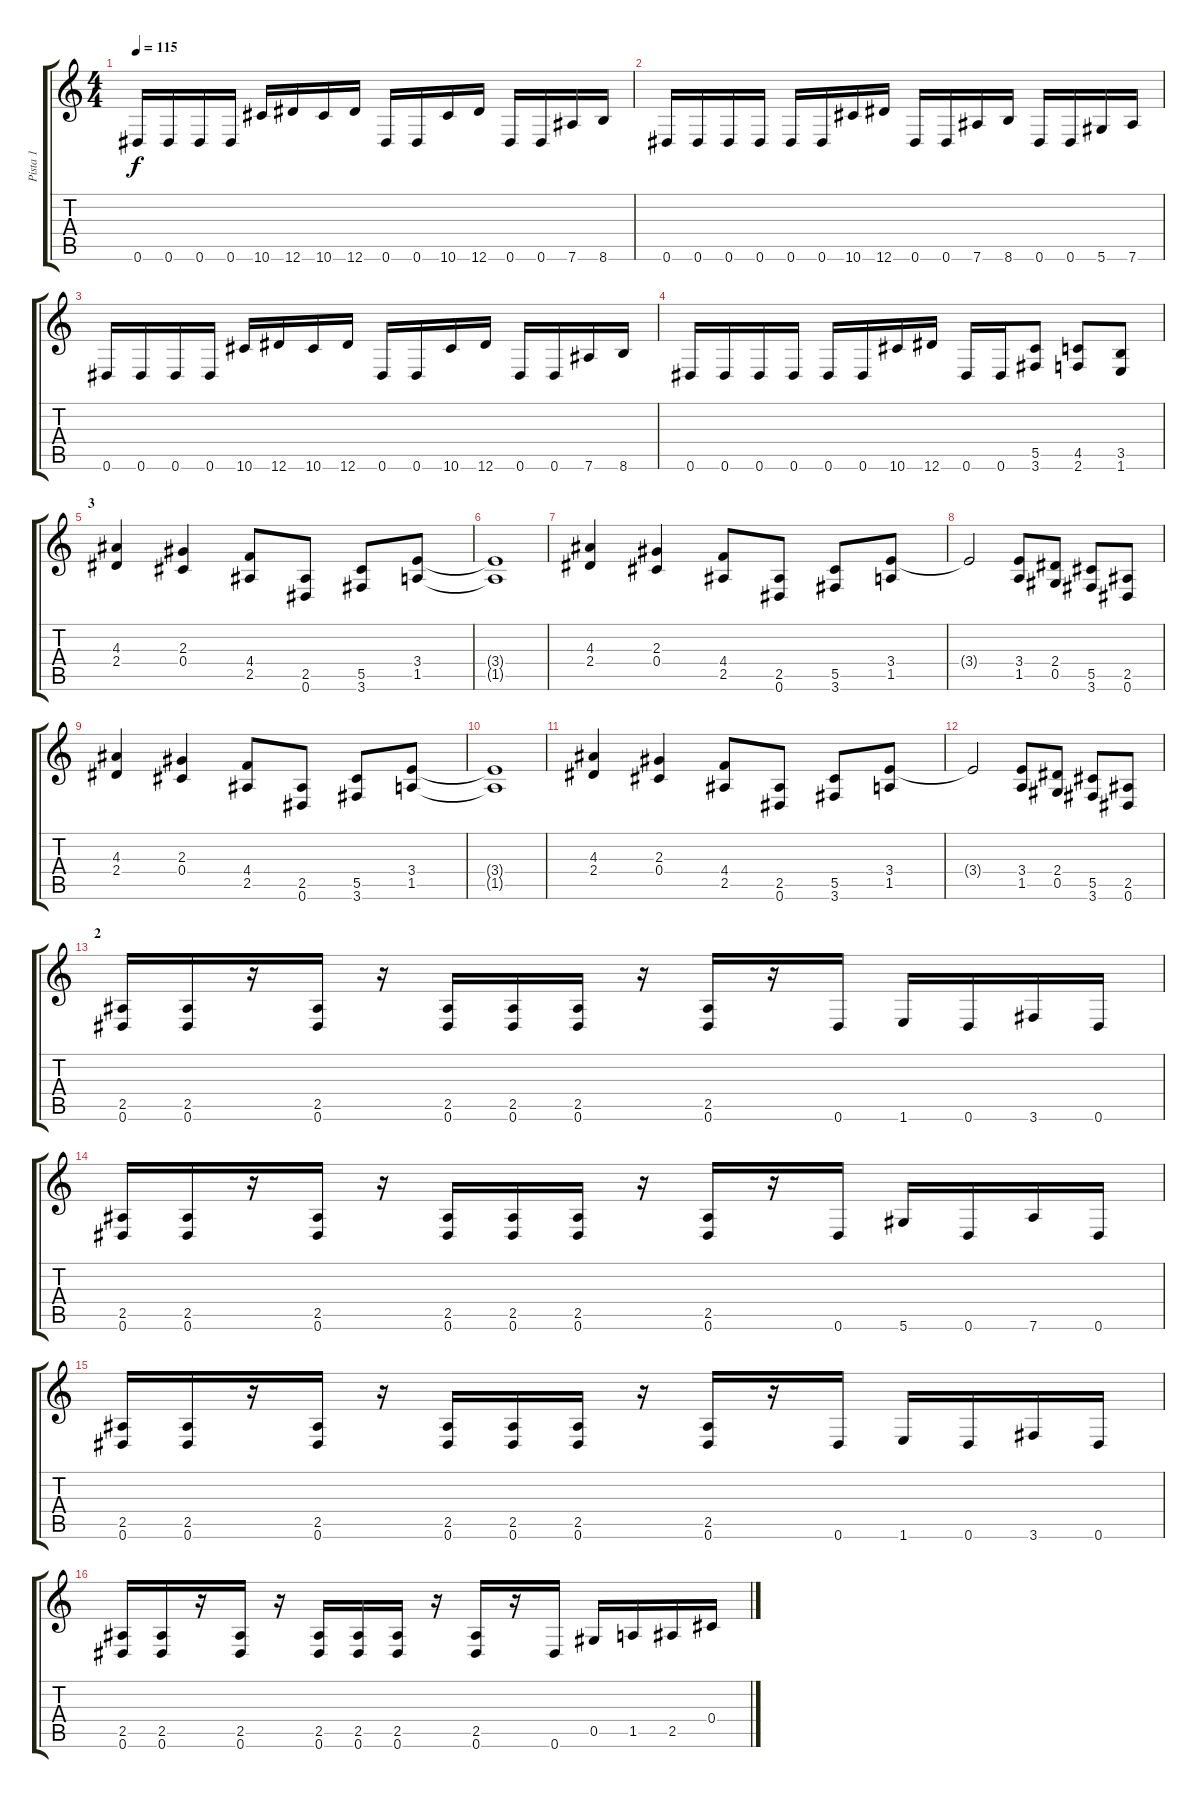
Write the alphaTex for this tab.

\track ("Pista 1" "Pista 1") {instrument overdrivenguitar}
\staff {score tabs}
\tuning (Eb4 Bb3 Gb3 Db3 Ab2 Eb2) {hide}
\ts (4 4)
\tempo 115
\clef g2
\ks c
0.6.16{dy f} 0.6.16 0.6.16 0.6.16 10.6.16 12.6.16 10.6.16 12.6.16 0.6.16 0.6.16 10.6.16 12.6.16 0.6.16 0.6.16 7.6.16 8.6.16 |
0.6.16 0.6.16 0.6.16 0.6.16 0.6.16 0.6.16 10.6.16 12.6.16 0.6.16 0.6.16 7.6.16 8.6.16 0.6.16 0.6.16 5.6.16 7.6.16 |
0.6.16 0.6.16 0.6.16 0.6.16 10.6.16 12.6.16 10.6.16 12.6.16 0.6.16 0.6.16 10.6.16 12.6.16 0.6.16 0.6.16 7.6.16 8.6.16 |
0.6.16 0.6.16 0.6.16 0.6.16 0.6.16 0.6.16 10.6.16 12.6.16 0.6.16 0.6.16 (5.5 3.6).8 (4.5 2.6).8 (3.5 1.6).8 |
\section ("" "3")
(4.3 2.4).4 (2.3 0.4).4 (4.4 2.5).8 (2.5 0.6).8 (5.5 3.6).8 (3.4 1.5).8 |
(3.4{t} 1.5{t}).1 |
(4.3 2.4).4 (2.3 0.4).4 (4.4 2.5).8 (2.5 0.6).8 (5.5 3.6).8 (3.4 1.5).8 |
3.4{t}.2 (3.4 1.5).8 (2.4 0.5).8 (5.5 3.6).8 (2.5 0.6).8 |
(4.3 2.4).4 (2.3 0.4).4 (4.4 2.5).8 (2.5 0.6).8 (5.5 3.6).8 (3.4 1.5).8 |
(3.4{t} 1.5{t}).1 |
(4.3 2.4).4 (2.3 0.4).4 (4.4 2.5).8 (2.5 0.6).8 (5.5 3.6).8 (3.4 1.5).8 |
3.4{t}.2 (3.4 1.5).8 (2.4 0.5).8 (5.5 3.6).8 (2.5 0.6).8 |
\section ("" "2")
(2.5 0.6).16 (2.5 0.6).16 r.16 (2.5 0.6).16 r.16 (2.5 0.6).16 (2.5 0.6).16 (2.5 0.6).16 r.16 (2.5 0.6).16 r.16 0.6.16 1.6.16 0.6.16 3.6.16 0.6.16 |
(2.5 0.6).16 (2.5 0.6).16 r.16 (2.5 0.6).16 r.16 (2.5 0.6).16 (2.5 0.6).16 (2.5 0.6).16 r.16 (2.5 0.6).16 r.16 0.6.16 5.6.16 0.6.16 7.6.16 0.6.16 |
(2.5 0.6).16 (2.5 0.6).16 r.16 (2.5 0.6).16 r.16 (2.5 0.6).16 (2.5 0.6).16 (2.5 0.6).16 r.16 (2.5 0.6).16 r.16 0.6.16 1.6.16 0.6.16 3.6.16 0.6.16 |
(2.5 0.6).16 (2.5 0.6).16 r.16 (2.5 0.6).16 r.16 (2.5 0.6).16 (2.5 0.6).16 (2.5 0.6).16 r.16 (2.5 0.6).16 r.16 0.6.16 0.5.16 1.5.16 2.5.16 0.4.16
